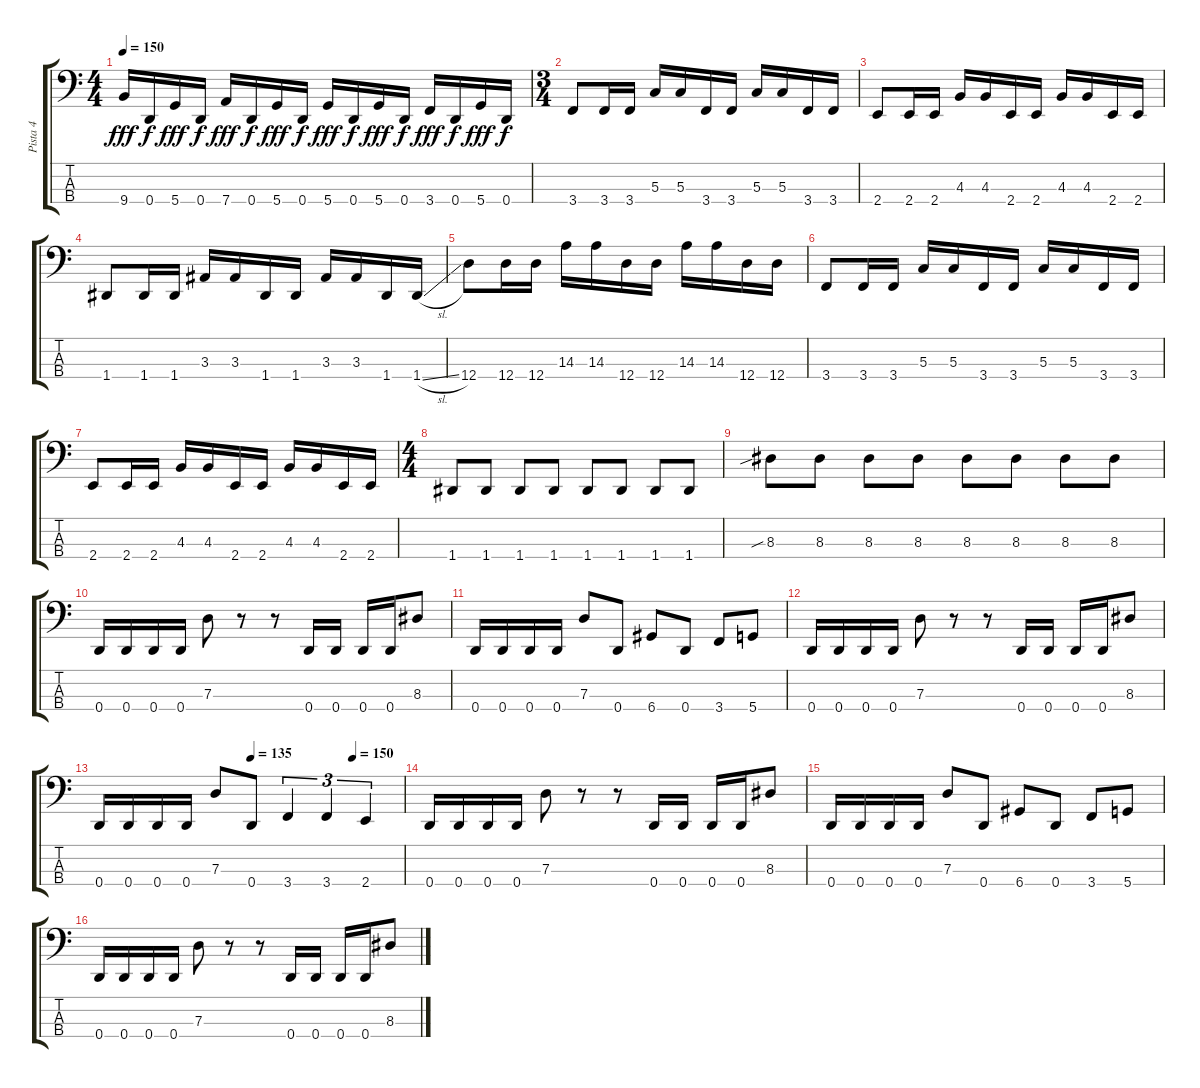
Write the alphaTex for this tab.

\track ("Pista 4" "Pista 4") {instrument electricbasspick}
\staff {score tabs}
\tuning (F2 C2 G1 D1) {hide}
\ts (4 4)
\tempo 150
\clef f4
\ks c
9.4.16{dy fff} 0.4.16{dy f} 5.4.16{dy fff} 0.4.16{dy f} 7.4.16{dy fff} 0.4.16{dy f} 5.4.16{dy fff} 0.4.16{dy f} 5.4.16{dy fff} 0.4.16{dy f} 5.4.16{dy fff} 0.4.16{dy f} 3.4.16{dy fff} 0.4.16{dy f} 5.4.16{dy fff} 0.4.16{dy f} |
\ts (3 4)
3.4.8{instrument electricbasspick beam Up} 3.4.16{beam Up} 3.4.16{beam Up} 5.3.16{beam Up} 5.3.16{beam Up} 3.4.16{beam Up} 3.4.16{beam Up} 5.3.16{beam Up} 5.3.16{beam Up} 3.4.16{beam Up} 3.4.16{beam Up} |
2.4.8{beam Up} 2.4.16{beam Up} 2.4.16{beam Up} 4.3.16{beam Up} 4.3.16{beam Up} 2.4.16{beam Up} 2.4.16{beam Up} 4.3.16{beam Up} 4.3.16{beam Up} 2.4.16{beam Up} 2.4.16{beam Up} |
1.4.8 1.4.16 1.4.16 3.3.16 3.3.16 1.4.16 1.4.16 3.3.16 3.3.16 1.4.16 1.4{sl}.16 |
12.4.8 12.4.16 12.4.16 14.3.16 14.3.16 12.4.16 12.4.16 14.3.16 14.3.16 12.4.16 12.4.16 |
3.4.8{instrument electricbasspick beam Up} 3.4.16{beam Up} 3.4.16{beam Up} 5.3.16{beam Up} 5.3.16{beam Up} 3.4.16{beam Up} 3.4.16{beam Up} 5.3.16{beam Up} 5.3.16{beam Up} 3.4.16{beam Up} 3.4.16{beam Up} |
2.4.8{beam Up} 2.4.16{beam Up} 2.4.16{beam Up} 4.3.16{beam Up} 4.3.16{beam Up} 2.4.16{beam Up} 2.4.16{beam Up} 4.3.16{beam Up} 4.3.16{beam Up} 2.4.16{beam Up} 2.4.16{beam Up} |
\ts (4 4)
1.4.8 1.4.8 1.4.8 1.4.8 1.4.8 1.4.8 1.4.8 1.4.8 |
8.3{sib}.8 8.3.8 8.3.8 8.3.8 8.3.8 8.3.8 8.3.8 8.3.8 |
0.4.16 0.4.16 0.4.16 0.4.16 7.3.8 r.8 r.8 0.4.16 0.4.16 0.4.16 0.4.16 8.3.8 |
0.4.16 0.4.16 0.4.16 0.4.16 7.3.8 0.4.8 6.4.8 0.4.8 3.4.8 5.4.8 |
0.4.16 0.4.16 0.4.16 0.4.16 7.3.8 r.8 r.8 0.4.16 0.4.16 0.4.16 0.4.16 8.3.8 |
\tempo (135 0.5)
\tempo (150 0.8333333333333334)
0.4.16 0.4.16 0.4.16 0.4.16 7.3.8 0.4.8 3.4.4{tu (3 2)} 3.4.4{tu (3 2)} 2.4.4{tu (3 2)} |
0.4.16 0.4.16 0.4.16 0.4.16 7.3.8 r.8 r.8 0.4.16 0.4.16 0.4.16 0.4.16 8.3.8 |
0.4.16 0.4.16 0.4.16 0.4.16 7.3.8 0.4.8 6.4.8 0.4.8 3.4.8 5.4.8 |
0.4.16 0.4.16 0.4.16 0.4.16 7.3.8 r.8 r.8 0.4.16 0.4.16 0.4.16 0.4.16 8.3.8
